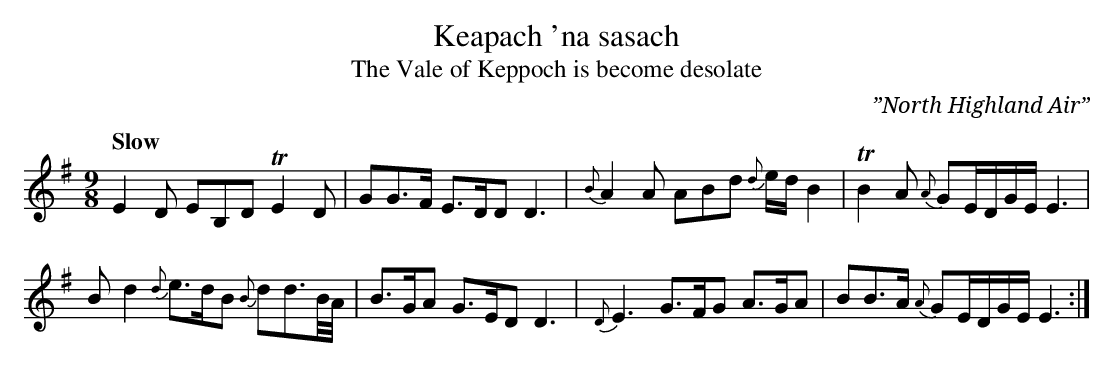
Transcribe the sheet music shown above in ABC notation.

X:1
T:Keapach 'na sasach
T:Vale of Keppoch is become desolate, The
M:9/8
L:1/8
Q:"Slow"
O:”North Highland Air”
K:Emin
E2D EB,DTE2D|GG>F E>DD D3|{B}A2A ABd {d}e/d/ B2|TB2 A {A}GE/D/G/E/ E3|
B-d2 {d}e>dB {B}dd>B/A/4|B>GA G>ED D3|{D}E3 G>FG A>GA|BB>A {A}GE/D/G/E/ E3:|
